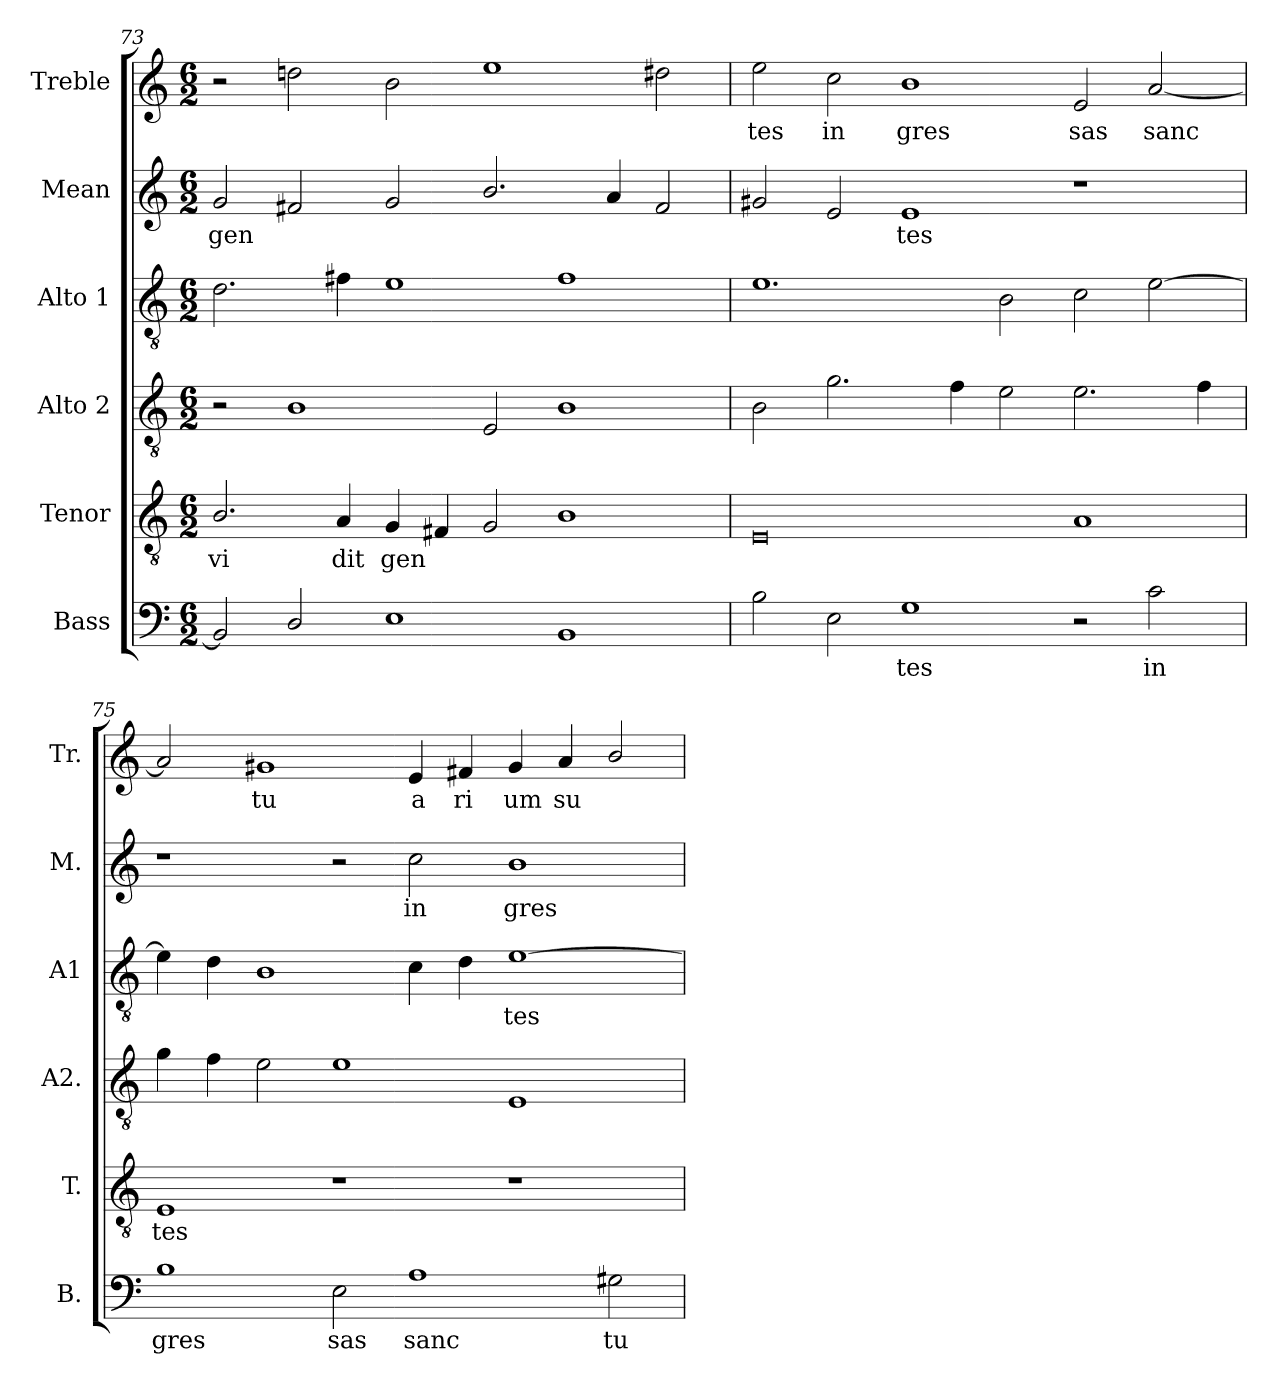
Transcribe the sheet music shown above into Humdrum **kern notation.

**kern	**text	**kern	**text	**kern	**kern	**text	**kern	**text	**kern	**text
*part6	*part6	*part5	*part5	*part4	*part3	*part3	*part2	*part2	*part1	*part1
*staff6	*staff6	*staff5	*staff5	*staff4	*staff3	*staff3	*staff2	*staff2	*staff1	*staff1
*I"Bass	*	*I"Tenor	*	*I"Alto 2	*I"Alto 1	*	*I"Mean	*	*I"Treble	*
*I'B.	*	*I'T.	*	*I'A2.	*I'A1	*	*I'M.	*	*I'Tr.	*
*clefF4	*	*clefGv2	*	*clefGv2	*clefGv2	*	*clefG2	*	*clefG2	*
*	*	*ITrd7c12	*	*ITrd7c12	*ITrd7c12	*	*	*	*	*
*k[]	*	*k[]	*	*k[]	*k[]	*	*k[]	*	*k[]	*
*C:	*	*C:	*	*C:	*C:	*	*C:	*	*C:	*
*M6/2	*	*M6/2	*	*M6/2	*M6/2	*	*M6/2	*	*M6/2	*
=73	=73	=73	=73	=73	=73	=73	=73	=73	=73	=73
!	!	!	!LO:LY:b:color=#000000	!	!	!	!	!	!	!
!	!	!	!	!	!	!	!	!LO:LY:b:color=#000000	!	!
2BBi/]	.	2.BBi/	vi	2r	2.Di\	.	2gi/	gen	2r	.
2Di/	.	.	.	1BBi	.	.	2f#Xi/	.	2ddni\	.
!	!	!	!LO:LY:b:color=#000000	!	!	!	!	!	!	!
.	.	4AAi/	dit	.	4F#Xi\	.	.	.	.	.
!	!	!	!LO:LY:b:color=#000000	!	!	!	!	!	!	!
1Ei	.	4GGi/	gen	.	1Ei	.	2gi/	.	2bi\	.
.	.	4FF#Xi/	.	.	.	.	.	.	.	.
.	.	2GGi/	.	2EEi/	.	.	2.bi/	.	1eei	.
1BBi	.	1BBi	.	1BBi	1F#i	.	.	.	.	.
.	.	.	.	.	.	.	4ai/	.	.	.
.	.	.	.	.	.	.	2f#i/	.	2dd#Xi\	.
!!LO:LB:g=z
=74	=74	=74	=74	=74	=74	=74	=74	=74	=74	=74
!	!	!	!	!	!	!	!	!	!	!LO:LY:b:color=#000000
2Bi\	.	0EEi	.	2BBi\	1.Ei	.	2g#Xi/	.	2eei\	tes
!	!	!	!	!	!	!	!	!	!	!LO:LY:b:color=#000000
2Ei\	.	.	.	2.Gi\	.	.	2ei/	.	2cci\	in
!	!LO:LY:b:color=#000000	!	!	!	!	!	!	!	!	!
!	!	!	!	!	!	!	!	!LO:LY:b:color=#000000	!	!
!	!	!	!	!	!	!	!	!	!	!LO:LY:b:color=#000000
1Gi	tes	.	.	.	.	.	1ei	tes	1bi	gres
.	.	.	.	4Fi\	.	.	.	.	.	.
.	.	.	.	2Ei\	2BBi\	.	.	.	.	.
!	!	!	!	!	!	!	!	!	!	!LO:LY:b:color=#000000
2r	.	1AAi	.	2.Ei\	2Ci\	.	1r	.	2ei/	sas
!	!LO:LY:b:color=#000000	!	!	!	!	!	!	!	!	!
!	!	!	!	!	!	!	!	!	!	!LO:LY:b:color=#000000
2ci\	in	.	.	.	[>2Ei\	.	.	.	[<2ai/	sanc
.	.	.	.	4Fi\	.	.	.	.	.	.
=75	=75	=75	=75	=75	=75	=75	=75	=75	=75	=75
!	!LO:LY:b:color=#000000	!	!	!	!	!	!	!	!	!
!	!	!	!LO:LY:b:color=#000000	!	!	!	!	!	!	!
1Bi	gres	1EEi	tes	4Gi\	4Ei\]	.	1r	.	2ai/]	.
.	.	.	.	4Fi\	4Di\	.	.	.	.	.
!	!	!	!	!	!	!	!	!	!	!LO:LY:b:color=#000000
.	.	.	.	2Ei\	1BBi	.	.	.	1g#Xi	tu
!	!LO:LY:b:color=#000000	!	!	!	!	!	!	!	!	!
2Ei\	sas	1r	.	1Ei	.	.	2r	.	.	.
!	!LO:LY:b:color=#000000	!	!	!	!	!	!	!	!	!
!	!	!	!	!	!	!	!	!LO:LY:b:color=#000000	!	!
!	!	!	!	!	!	!	!	!	!	!LO:LY:b:color=#000000
1Ai	sanc	.	.	.	4Ci\	.	2cci\	in	4ei/	a
!	!	!	!	!	!	!	!	!	!	!LO:LY:b:color=#000000
.	.	.	.	.	4Di\	.	.	.	4f#Xi/	ri
!	!	!	!	!	!	!LO:LY:b:color=#000000	!	!	!	!
!	!	!	!	!	!	!	!	!LO:LY:b:color=#000000	!	!
!	!	!	!	!	!	!	!	!	!	!LO:LY:b:color=#000000
.	.	1r	.	1EEi	[>1Ei	tes	1bi	gres	4g#i/	um
!	!	!	!	!	!	!	!	!	!	!LO:LY:b:color=#000000
.	.	.	.	.	.	.	.	.	4ai/	su
!	!LO:LY:b:color=#000000	!	!	!	!	!	!	!	!	!
2G#Xi\	tu	.	.	.	.	.	.	.	2bi/	.
=	=	=	=	=	=	=	=	=	=	=
*-	*-	*-	*-	*-	*-	*-	*-	*-	*-	*-
